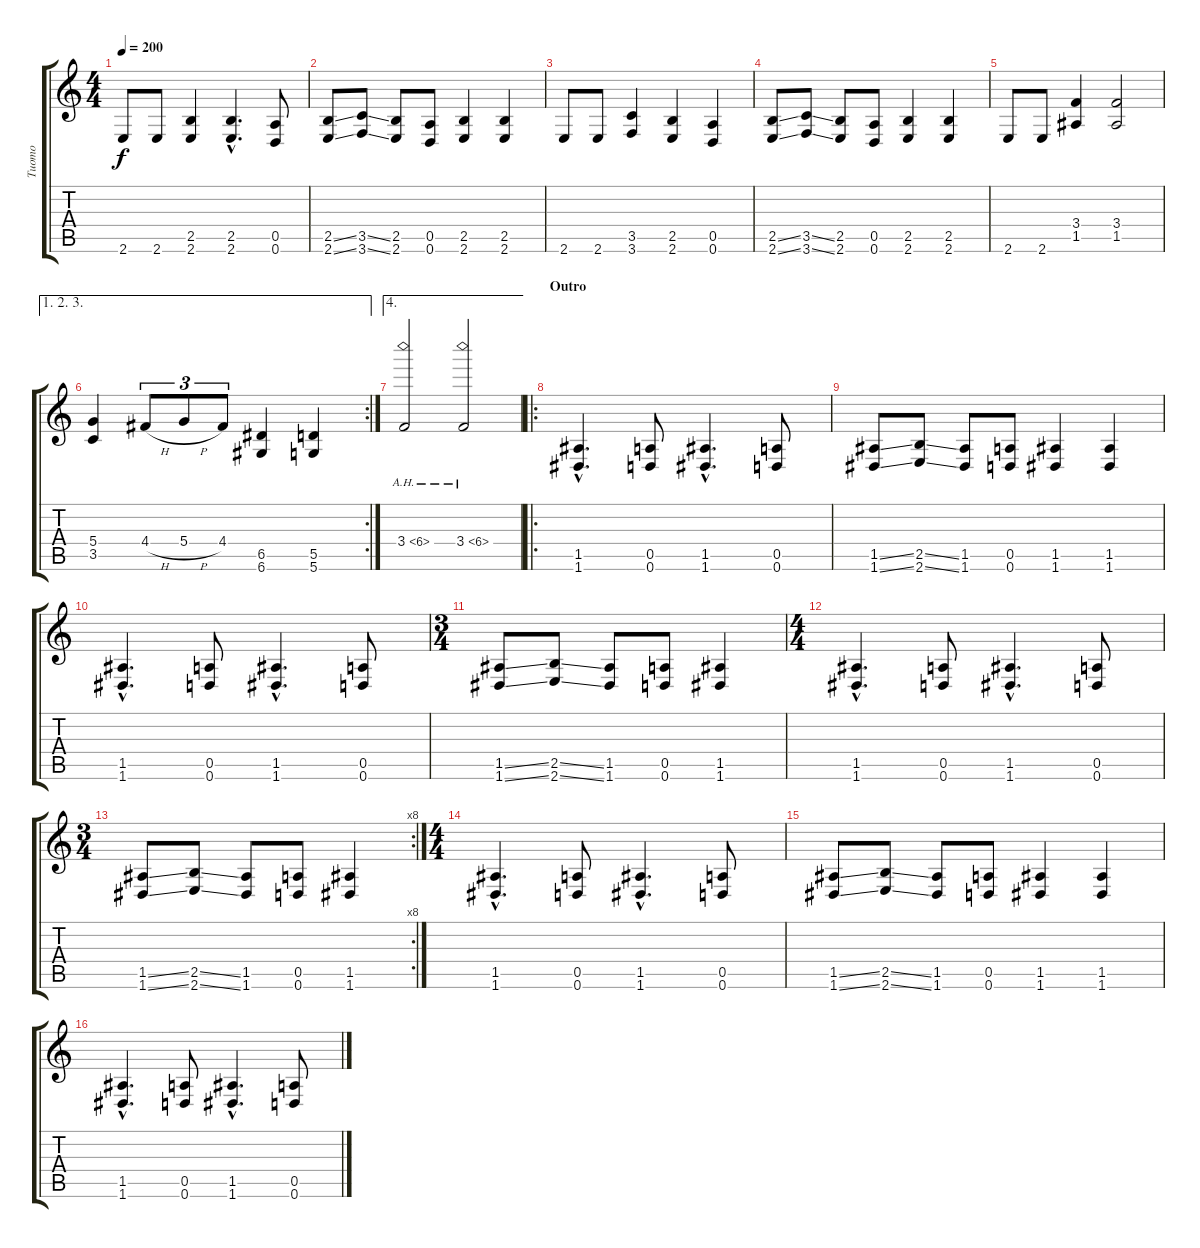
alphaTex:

\track ("Tuomo" "Tuomo") {instrument distortionguitar}
\staff {score tabs}
\tuning (E4 B3 G3 D3 A2 D2) {hide}
\ts (4 4)
\tempo 200
\clef g2
\ks c
2.6.8{dy f} 2.6.8 (2.5 2.6).4 (2.5{hac} 2.6{hac}).4{d} (0.5 0.6).8 |
(2.5{ss} 2.6{ss}).8 (3.5{ss} 3.6{ss}).8 (2.5 2.6).8 (0.5 0.6).8 (2.5 2.6).4 (2.5 2.6).4 |
2.6.8 2.6.8 (3.5 3.6).4 (2.5 2.6).4 (0.5 0.6).4 |
(2.5{ss} 2.6{ss}).8 (3.5{ss} 3.6{ss}).8 (2.5 2.6).8 (0.5 0.6).8 (2.5 2.6).4 (2.5 2.6).4 |
2.6.8 2.6.8 (3.4 1.5).4 (3.4 1.5).2 |
\ae (1 2 3)
\rc 2
(5.4 3.5).4 4.4{h}.8{tu (3 2)} 5.4{h}.8{tu (3 2)} 4.4.8{tu (3 2)} (6.5 6.6).4 (5.5 5.6).4 |
\ae 4
3.4{ah 3}.2 3.4{ah 3}.2 |
\ro
\section ("" "Outro")
(1.5{hac} 1.6{hac}).4{d} (0.5 0.6).8 (1.5{hac} 1.6{hac}).4{d} (0.5 0.6).8 |
(1.5{ss} 1.6{ss}).8 (2.5{ss} 2.6{ss}).8 (1.5 1.6).8 (0.5 0.6).8 (1.5 1.6).4 (1.5 1.6).4 |
(1.5{hac} 1.6{hac}).4{d} (0.5 0.6).8 (1.5{hac} 1.6{hac}).4{d} (0.5 0.6).8 |
\ts (3 4)
(1.5{ss} 1.6{ss}).8 (2.5{ss} 2.6{ss}).8 (1.5 1.6).8 (0.5 0.6).8 (1.5 1.6).4 |
\ts (4 4)
(1.5{hac} 1.6{hac}).4{d} (0.5 0.6).8 (1.5{hac} 1.6{hac}).4{d} (0.5 0.6).8 |
\rc 8
\ts (3 4)
(1.5{ss} 1.6{ss}).8 (2.5{ss} 2.6{ss}).8 (1.5 1.6).8 (0.5 0.6).8 (1.5 1.6).4 |
\ts (4 4)
(1.5{hac} 1.6{hac}).4{d} (0.5 0.6).8 (1.5{hac} 1.6{hac}).4{d} (0.5 0.6).8 |
(1.5{ss} 1.6{ss}).8 (2.5{ss} 2.6{ss}).8 (1.5 1.6).8 (0.5 0.6).8 (1.5 1.6).4 (1.5 1.6).4 |
(1.5{hac} 1.6{hac}).4{d} (0.5 0.6).8 (1.5{hac} 1.6{hac}).4{d} (0.5 0.6).8
